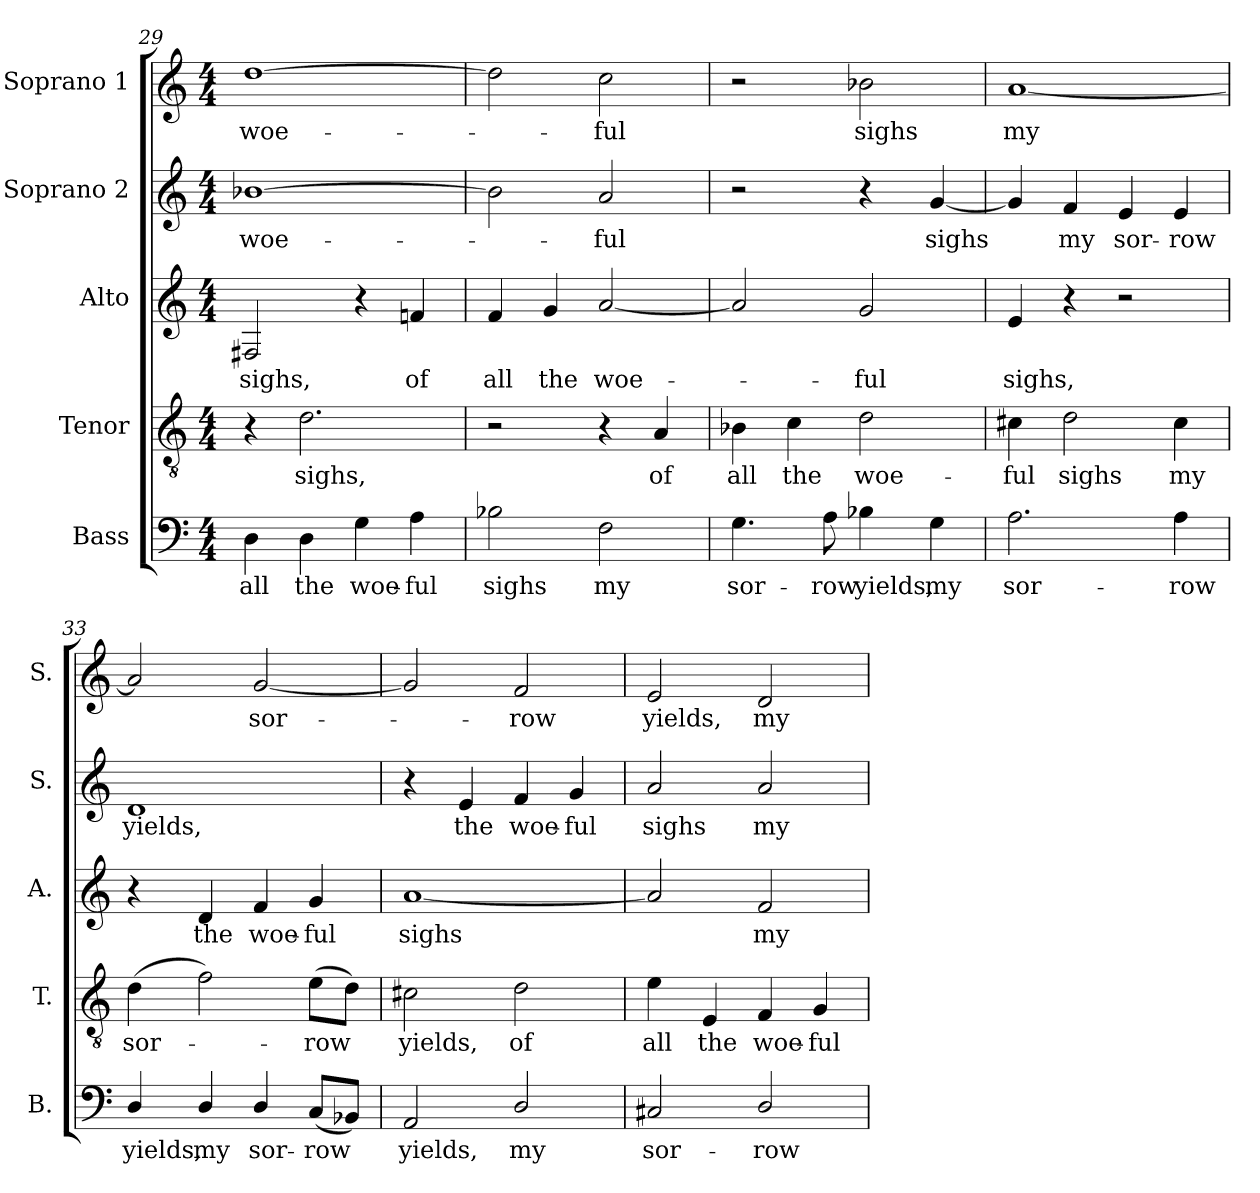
**kern	**text	**kern	**text	**kern	**text	**kern	**text	**kern	**text
*part5	*part5	*part4	*part4	*part3	*part3	*part2	*part2	*part1	*part1
*staff5	*staff5	*staff4	*staff4	*staff3	*staff3	*staff2	*staff2	*staff1	*staff1
*I"Bass	*	*I"Tenor	*	*I"Alto	*	*I"Soprano 2	*	*I"Soprano 1	*
*I'B.	*	*I'T.	*	*I'A.	*	*I'S.	*	*I'S.	*
*clefF4	*	*clefGv2	*	*clefG2	*	*clefG2	*	*clefG2	*
*	*	*ITrd7c12	*	*	*	*	*	*	*
*k[]	*	*k[]	*	*k[]	*	*k[]	*	*k[]	*
*C:	*	*C:	*	*C:	*	*C:	*	*C:	*
*M4/4	*	*M4/4	*	*M4/4	*	*M4/4	*	*M4/4	*
=29	=29	=29	=29	=29	=29	=29	=29	=29	=29
!	!LO:LY:b:color=#000000	!	!	!	!	!	!	!	!
!	!	!	!	!	!LO:LY:b:color=#000000	!	!	!	!
!	!	!	!	!	!	!	!LO:LY:b:color=#000000	!	!
!	!	!	!	!	!	!	!	!	!LO:LY:b:color=#000000
4Di\	all	4r	.	2F#Xi/	sighs,	[1b-Xi	woe-	[1ddi	woe-
!	!LO:LY:b:color=#000000	!	!	!	!	!	!	!	!
!	!	!	!LO:LY:b:color=#000000	!	!	!	!	!	!
4Di\	the	2.Di\	sighs,	.	.	.	.	.	.
!	!LO:LY:b:color=#000000	!	!	!	!	!	!	!	!
4Gi\	woe-	.	.	4r	.	.	.	.	.
!	!LO:LY:b:color=#000000	!	!	!	!	!	!	!	!
!	!	!	!	!	!LO:LY:b:color=#000000	!	!	!	!
4Ai\	-ful	.	.	4fni/	of	.	.	.	.
=30	=30	=30	=30	=30	=30	=30	=30	=30	=30
!	!LO:LY:b:color=#000000	!	!	!	!	!	!	!	!
!	!	!	!	!	!LO:LY:b:color=#000000	!	!	!	!
2B-Xi\	sighs	2r	.	4fi/	all	2b-i\]	.	2ddi\]	.
!	!	!	!	!	!LO:LY:b:color=#000000	!	!	!	!
.	.	.	.	4gi/	the	.	.	.	.
!	!LO:LY:b:color=#000000	!	!	!	!	!	!	!	!
!	!	!	!	!	!LO:LY:b:color=#000000	!	!	!	!
!	!	!	!	!	!	!	!LO:LY:b:color=#000000	!	!
!	!	!	!	!	!	!	!	!	!LO:LY:b:color=#000000
2Fi\	my	4r	.	[2ai/	woe-	2ai/	-ful	2cci\	-ful
!	!	!	!LO:LY:b:color=#000000	!	!	!	!	!	!
.	.	4AAi/	of	.	.	.	.	.	.
=31	=31	=31	=31	=31	=31	=31	=31	=31	=31
!	!LO:LY:b:color=#000000	!	!	!	!	!	!	!	!
!	!	!	!LO:LY:b:color=#000000	!	!	!	!	!	!
4.Gi\	sor-	4BB-Xi\	all	2ai/]	.	2r	.	2r	.
!	!	!	!LO:LY:b:color=#000000	!	!	!	!	!	!
.	.	4Ci\	the	.	.	.	.	.	.
!	!LO:LY:b:color=#000000	!	!	!	!	!	!	!	!
8Ai\	-row	.	.	.	.	.	.	.	.
!	!LO:LY:b:color=#000000	!	!	!	!	!	!	!	!
!	!	!	!LO:LY:b:color=#000000	!	!	!	!	!	!
!	!	!	!	!	!LO:LY:b:color=#000000	!	!	!	!
!	!	!	!	!	!	!	!	!	!LO:LY:b:color=#000000
4B-Xi\	yields,	2Di\	woe-	2gi/	-ful	4r	.	2b-Xi\	sighs
!	!LO:LY:b:color=#000000	!	!	!	!	!	!	!	!
!	!	!	!	!	!	!	!LO:LY:b:color=#000000	!	!
4Gi\	my	.	.	.	.	[4gi/	sighs	.	.
!!LO:LB:g=z
=32	=32	=32	=32	=32	=32	=32	=32	=32	=32
!	!LO:LY:b:color=#000000	!	!	!	!	!	!	!	!
!	!	!	!LO:LY:b:color=#000000	!	!	!	!	!	!
!	!	!	!	!	!LO:LY:b:color=#000000	!	!	!	!
!	!	!	!	!	!	!	!	!	!LO:LY:b:color=#000000
2.Ai\	sor-	4C#Xi\	-ful	4ei/	sighs,	4gi/]	.	[1ai	my
!	!	!	!LO:LY:b:color=#000000	!	!	!	!	!	!
!	!	!	!	!	!	!	!LO:LY:b:color=#000000	!	!
.	.	2Di\	sighs	4r	.	4fi/	my	.	.
!	!	!	!	!	!	!	!LO:LY:b:color=#000000	!	!
.	.	.	.	2r	.	4ei/	sor-	.	.
!	!LO:LY:b:color=#000000	!	!	!	!	!	!	!	!
!	!	!	!LO:LY:b:color=#000000	!	!	!	!	!	!
!	!	!	!	!	!	!	!LO:LY:b:color=#000000	!	!
4Ai\	-row	4C#i\	my	.	.	4ei/	-row	.	.
=33	=33	=33	=33	=33	=33	=33	=33	=33	=33
!	!LO:LY:b:color=#000000	!	!	!	!	!	!	!	!
!	!	!	!LO:LY:b:color=#000000	!	!	!	!	!	!
!	!	!	!	!	!	!	!LO:LY:b:color=#000000	!	!
4Di/	yields,	(4Di\	sor-	4r	.	1di	yields,	2ai/]	.
!	!LO:LY:b:color=#000000	!	!	!	!	!	!	!	!
!	!	!	!	!	!LO:LY:b:color=#000000	!	!	!	!
4Di/	my	2Fi\)	.	4di/	the	.	.	.	.
!	!LO:LY:b:color=#000000	!	!	!	!	!	!	!	!
!	!	!	!	!	!LO:LY:b:color=#000000	!	!	!	!
!	!	!	!	!	!	!	!	!	!LO:LY:b:color=#000000
4Di/	sor-	.	.	4fi/	woe-	.	.	[2gi/	sor-
!	!LO:LY:b:color=#000000	!	!	!	!	!	!	!	!
!	!	!	!LO:LY:b:color=#000000	!	!	!	!	!	!
!	!	!	!	!	!LO:LY:b:color=#000000	!	!	!	!
(8Ci/L	-row	(8Ei\L	-row	4gi/	-ful	.	.	.	.
8BB-Xi/J)	.	8Di\J)	.	.	.	.	.	.	.
=34	=34	=34	=34	=34	=34	=34	=34	=34	=34
!	!LO:LY:b:color=#000000	!	!	!	!	!	!	!	!
!	!	!	!LO:LY:b:color=#000000	!	!	!	!	!	!
!	!	!	!	!	!LO:LY:b:color=#000000	!	!	!	!
2AAi/	yields,	2C#Xi\	yields,	[1ai	sighs	4r	.	2gi/]	.
!	!	!	!	!	!	!	!LO:LY:b:color=#000000	!	!
.	.	.	.	.	.	4ei/	the	.	.
!	!LO:LY:b:color=#000000	!	!	!	!	!	!	!	!
!	!	!	!LO:LY:b:color=#000000	!	!	!	!	!	!
!	!	!	!	!	!	!	!LO:LY:b:color=#000000	!	!
!	!	!	!	!	!	!	!	!	!LO:LY:b:color=#000000
2Di/	my	2Di\	of	.	.	4fi/	woe-	2fi/	-row
!	!	!	!	!	!	!	!LO:LY:b:color=#000000	!	!
.	.	.	.	.	.	4gi/	-ful	.	.
=35	=35	=35	=35	=35	=35	=35	=35	=35	=35
!	!LO:LY:b:color=#000000	!	!	!	!	!	!	!	!
!	!	!	!LO:LY:b:color=#000000	!	!	!	!	!	!
!	!	!	!	!	!	!	!LO:LY:b:color=#000000	!	!
!	!	!	!	!	!	!	!	!	!LO:LY:b:color=#000000
2C#Xi/	sor-	4Ei\	all	2ai/]	.	2ai/	sighs	2ei/	yields,
!	!	!	!LO:LY:b:color=#000000	!	!	!	!	!	!
.	.	4EEi/	the	.	.	.	.	.	.
!	!LO:LY:b:color=#000000	!	!	!	!	!	!	!	!
!	!	!	!LO:LY:b:color=#000000	!	!	!	!	!	!
!	!	!	!	!	!LO:LY:b:color=#000000	!	!	!	!
!	!	!	!	!	!	!	!LO:LY:b:color=#000000	!	!
!	!	!	!	!	!	!	!	!	!LO:LY:b:color=#000000
2Di/	-row	4FFi/	woe-	2fi/	my	2ai/	my	2di/	my
!	!	!	!LO:LY:b:color=#000000	!	!	!	!	!	!
.	.	4GGi/	-ful	.	.	.	.	.	.
=	=	=	=	=	=	=	=	=	=
*-	*-	*-	*-	*-	*-	*-	*-	*-	*-
